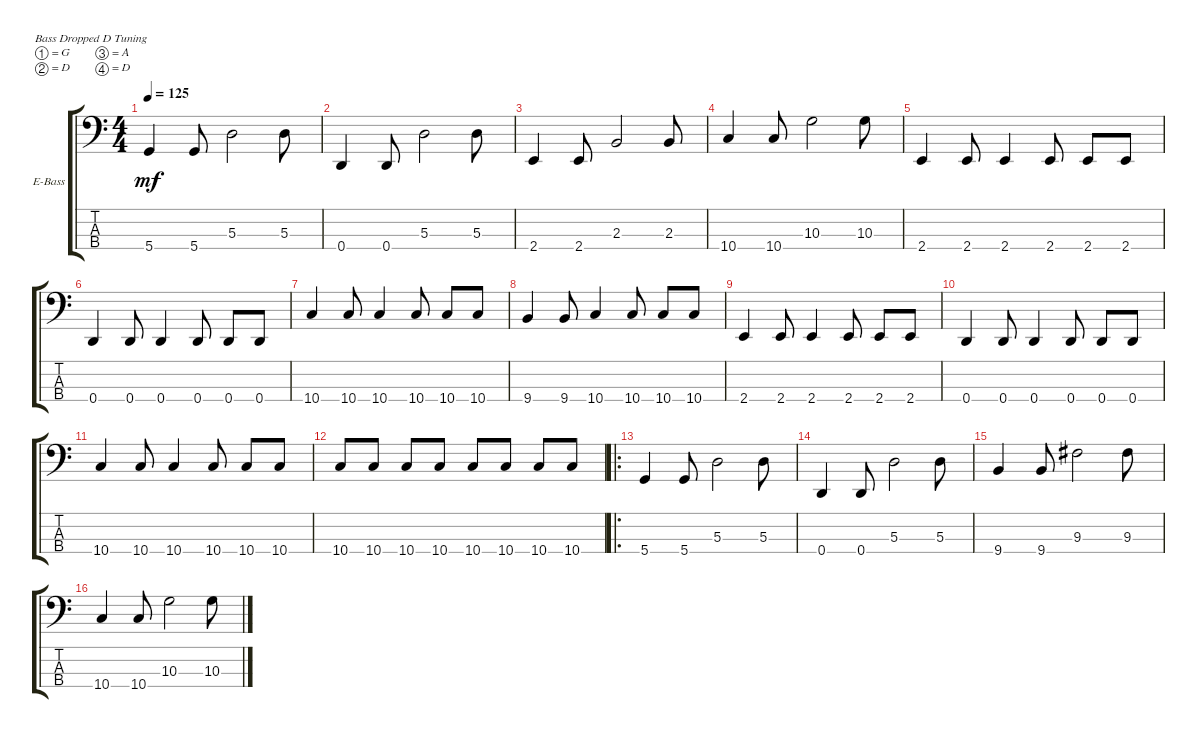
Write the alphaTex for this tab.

\defaultSystemsLayout 4
\bracketExtendMode groupsimilarinstruments
\firstSystemTrackNameOrientation horizontal
\otherSystemsTrackNameOrientation horizontal
\track ("Басс" "E-Bass") {instrument electricbassfinger}
\staff {score tabs}
\tuning (G2 D2 A1 D1)
\ts (4 4)
\tempo 125
\clef f4
\ks c
5.4.4{dy mf} 5.4.8 5.3.2 5.3.8 |
0.4.4 0.4.8 5.3.2 5.3.8 |
2.4.4 2.4.8 2.3.2 2.3.8 |
10.4.4 10.4.8 10.3.2 10.3.8 |
2.4.4 2.4.8 2.4.4 2.4.8 2.4.8 2.4.8 |
0.4.4 0.4.8 0.4.4 0.4.8 0.4.8 0.4.8 |
10.4.4 10.4.8 10.4.4 10.4.8 10.4.8 10.4.8 |
9.4.4 9.4.8 10.4.4 10.4.8 10.4.8 10.4.8 |
2.4.4 2.4.8 2.4.4 2.4.8 2.4.8 2.4.8 |
0.4.4 0.4.8 0.4.4 0.4.8 0.4.8 0.4.8 |
10.4.4 10.4.8 10.4.4 10.4.8 10.4.8 10.4.8 |
10.4.8 10.4.8 10.4.8 10.4.8 10.4.8 10.4.8 10.4.8 10.4.8 |
\ro
5.4.4 5.4.8 5.3.2 5.3.8 |
0.4.4 0.4.8 5.3.2 5.3.8 |
9.4.4 9.4.8 9.3.2 9.3.8 |
10.4.4 10.4.8 10.3.2 10.3.8
